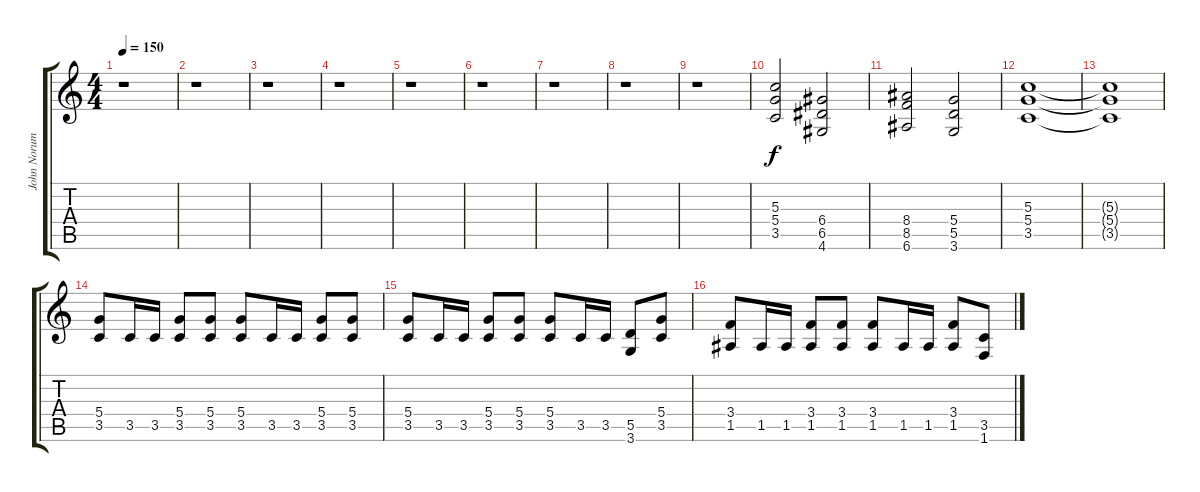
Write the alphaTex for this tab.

\track ("John Norum Rythm" "John Norum") {instrument distortionguitar}
\staff {score tabs}
\tuning (E4 B3 G3 D3 A2 E2) {hide}
\ts (4 4)
\tempo 150
\clef g2
\ks c
r.1{dy f instrument distortionguitar} |
r.1 |
r.1 |
r.1 |
r.1 |
r.1 |
r.1 |
r.1 |
r.1 |
(5.3 5.4 3.5).2 (6.4 6.5 4.6).2 |
(8.4 8.5 6.6).2 (5.4 5.5 3.6).2 |
(5.3 5.4 3.5).1 |
(5.3{t} 5.4{t} 3.5{t}).1 |
(5.4 3.5).8 3.5.16 3.5.16 (5.4 3.5).8 (5.4 3.5).8 (5.4 3.5).8 3.5.16 3.5.16 (5.4 3.5).8 (5.4 3.5).8 |
(5.4 3.5).8 3.5.16 3.5.16 (5.4 3.5).8 (5.4 3.5).8 (5.4 3.5).8 3.5.16 3.5.16 (5.5 3.6).8 (5.4 3.5).8 |
(3.4 1.5).8 1.5.16 1.5.16 (3.4 1.5).8 (3.4 1.5).8 (3.4 1.5).8 1.5.16 1.5.16 (3.4 1.5).8 (3.5 1.6).8
